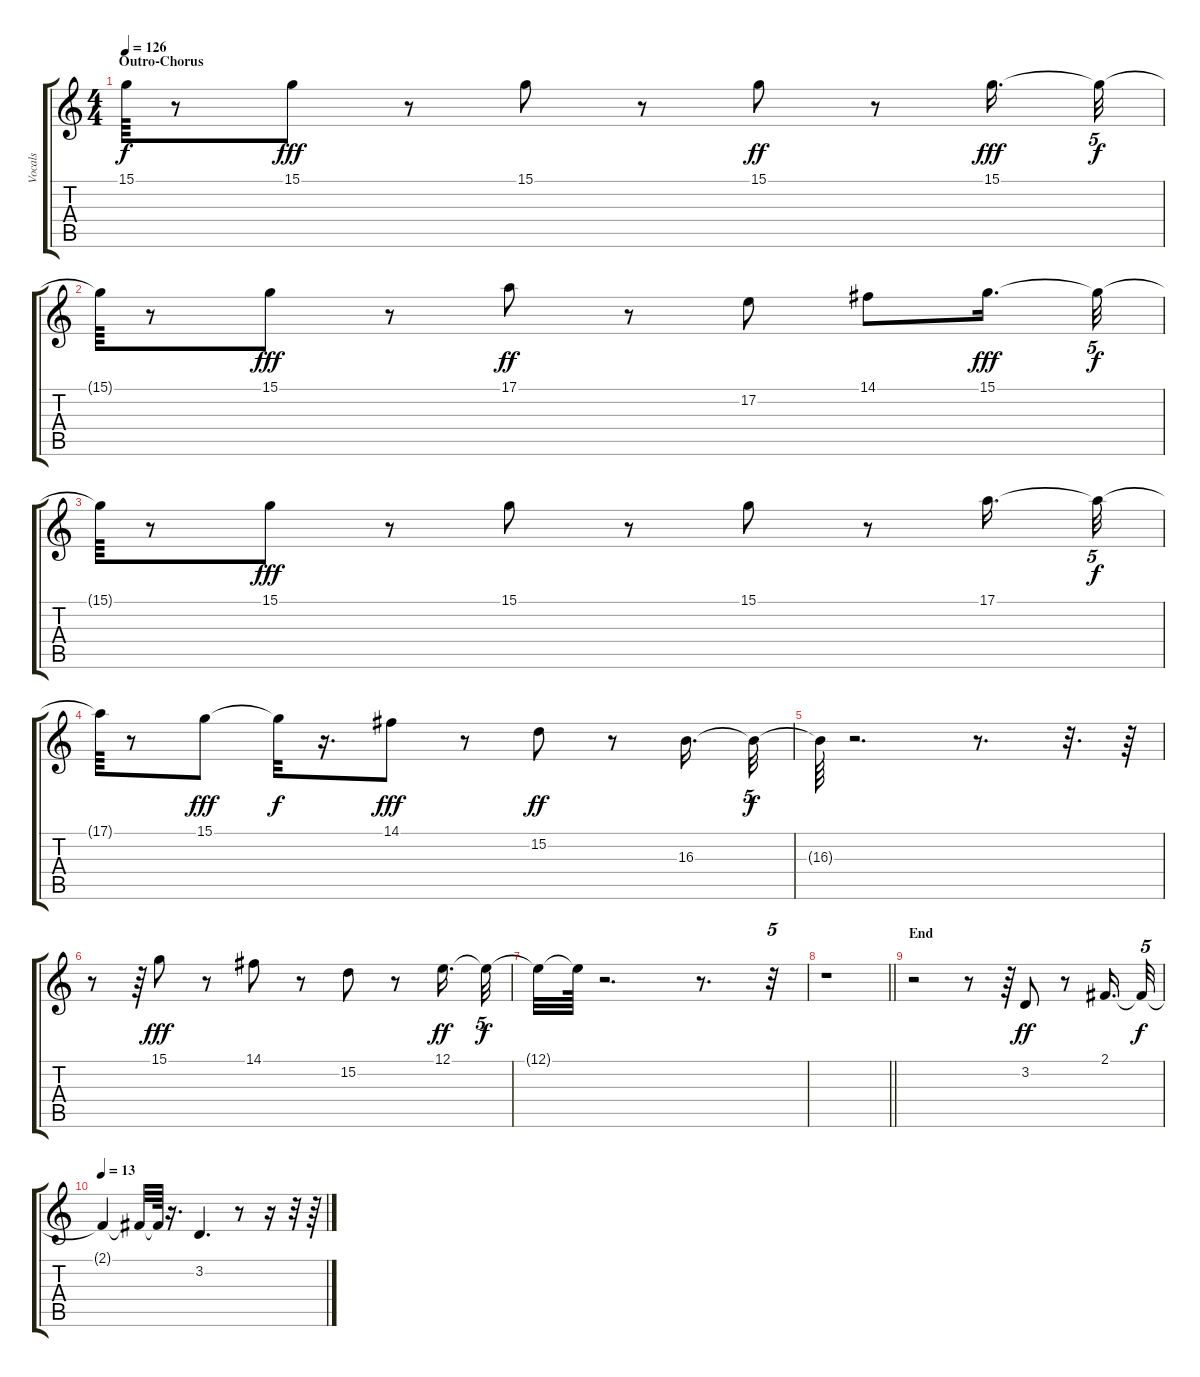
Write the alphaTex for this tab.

\track ("Vocals" "Vocals") {instrument clarinet}
\staff {score tabs}
\tuning (E4 B3 G3 D3 A2 E2) {hide}
\ts (4 4)
\section ("" "Outro-Chorus")
\tempo 126
\clef g2
\ks c
15.1{t}.64{dy f} r.8 15.1.8{dy fff} r.8 15.1.8 r.8 15.1.8{dy ff} r.8 15.1.16{d dy fff} 15.1{t}.32{tu (5 4) dy f} |
15.1{t}.64 r.8 15.1.8{dy fff} r.8 17.1.8{dy ff} r.8 17.2.8 14.1.8 15.1.16{d dy fff} 15.1{t}.32{tu (5 4) dy f} |
15.1{t}.64 r.8 15.1.8{dy fff} r.8 15.1.8 r.8 15.1.8 r.8 17.1.16{d} 17.1{t}.32{tu (5 4) dy f} |
17.1{t}.64 r.8 15.1.8{dy fff} 15.1{t}.32{dy f} r.16{d} 14.1.8{dy fff} r.8 15.2.8{dy ff} r.8 16.3.16{d} 16.3{t}.32{tu (5 4) dy f} |
16.3{t}.64 r.2{d} r.8{d} r.32{d} r.64 |
r.8 r.64 15.1.8{dy fff} r.8 14.1.8 r.8 15.2.8 r.8 12.1.16{d dy ff} 12.1{t}.32{tu (5 4) dy f} |
12.1{t}.32 12.1{t}.64 r.2{d} r.8{d} r.32{tu (5 4)} |
\barLineRight lightlight
r.1 |
\section ("" "End")
r.2 r.8 r.64 3.2.8{dy ff} r.8 2.1.16{d} 2.1{t}.32{tu (5 4) dy f} |
\tempo 13
2.1{t}.4 2.1{t}.32 2.1{t}.64 r.16{d} 3.2.4{d} r.8 r.16 r.32 r.64
